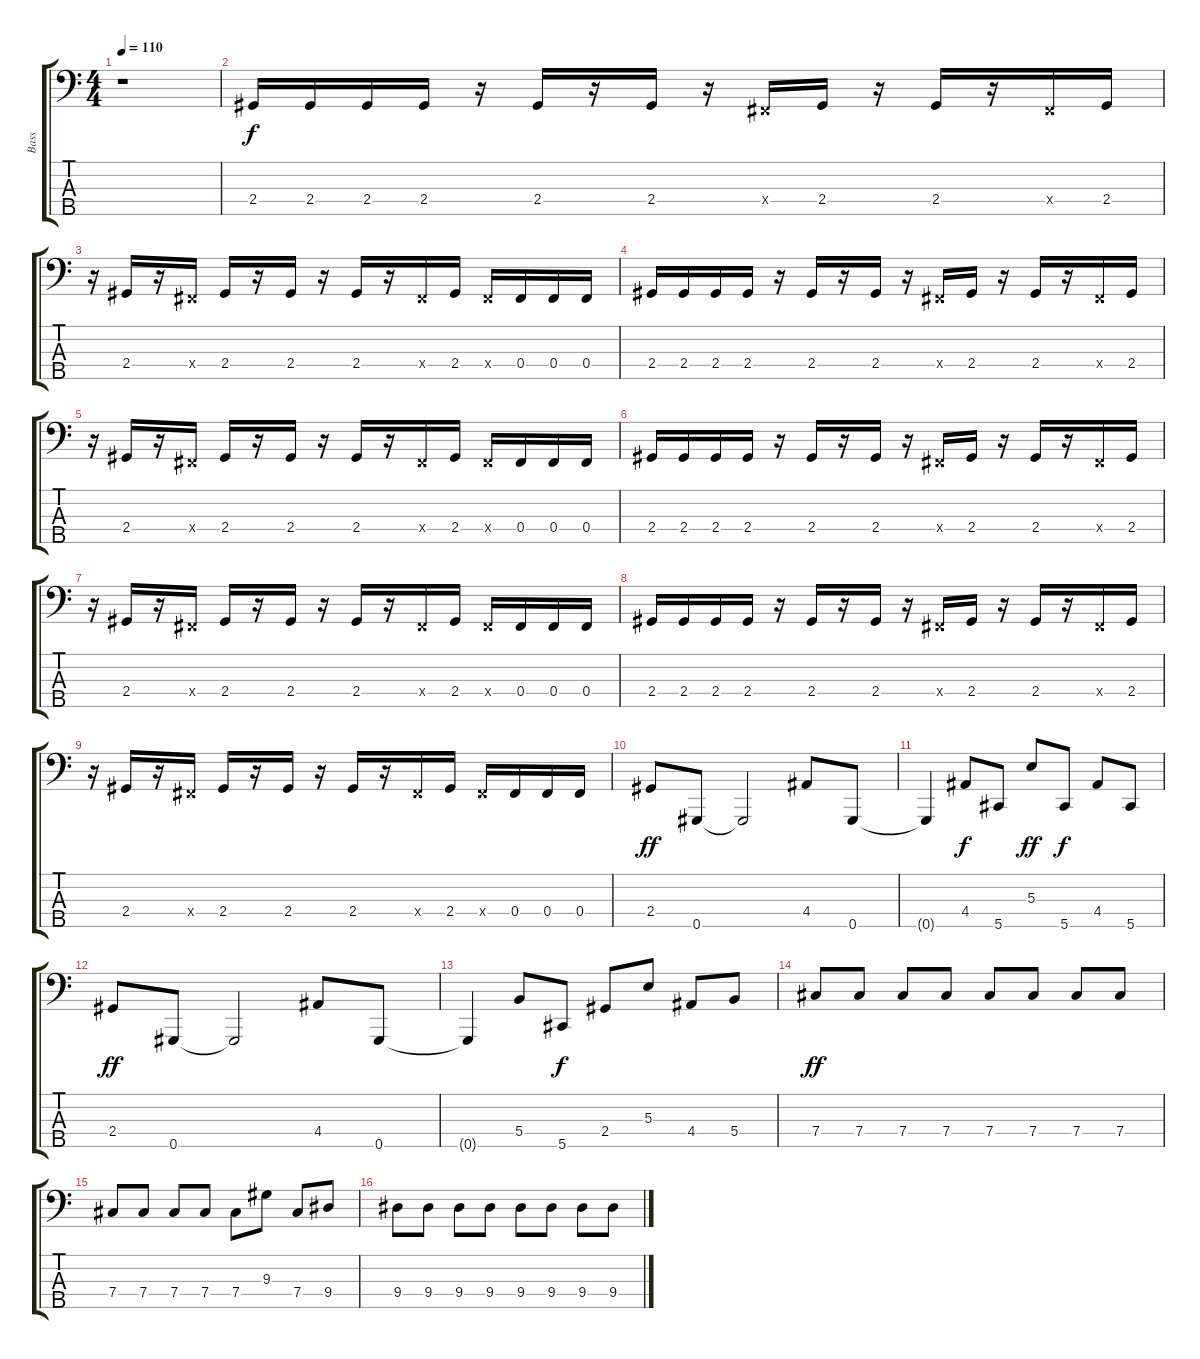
\track ("Bass" "Bass") {instrument electricbassfinger}
\staff {score tabs}
\tuning (A2 E2 B1 Gb1 Ab0) {hide}
\ts (4 4)
\tempo 110
\clef f4
\ks c
r.1{dy ff} |
2.4.16{dy f} 2.4.16 2.4.16 2.4.16 r.16 2.4.16 r.16 2.4.16 r.16 0.4{x}.16 2.4.16 r.16 2.4.16 r.16 0.4{x}.16 2.4.16 |
r.16 2.4.16 r.16 0.4{x}.16 2.4.16 r.16 2.4.16 r.16 2.4.16 r.16 0.4{x}.16 2.4.16 0.4{x}.16 0.4.16 0.4.16 0.4.16 |
2.4.16 2.4.16 2.4.16 2.4.16 r.16 2.4.16 r.16 2.4.16 r.16 0.4{x}.16 2.4.16 r.16 2.4.16 r.16 0.4{x}.16 2.4.16 |
r.16 2.4.16 r.16 0.4{x}.16 2.4.16 r.16 2.4.16 r.16 2.4.16 r.16 0.4{x}.16 2.4.16 0.4{x}.16 0.4.16 0.4.16 0.4.16 |
2.4.16 2.4.16 2.4.16 2.4.16 r.16 2.4.16 r.16 2.4.16 r.16 0.4{x}.16 2.4.16 r.16 2.4.16 r.16 0.4{x}.16 2.4.16 |
r.16 2.4.16 r.16 0.4{x}.16 2.4.16 r.16 2.4.16 r.16 2.4.16 r.16 0.4{x}.16 2.4.16 0.4{x}.16 0.4.16 0.4.16 0.4.16 |
2.4.16 2.4.16 2.4.16 2.4.16 r.16 2.4.16 r.16 2.4.16 r.16 0.4{x}.16 2.4.16 r.16 2.4.16 r.16 0.4{x}.16 2.4.16 |
r.16 2.4.16 r.16 0.4{x}.16 2.4.16 r.16 2.4.16 r.16 2.4.16 r.16 0.4{x}.16 2.4.16 0.4{x}.16 0.4.16 0.4.16 0.4.16 |
2.4.8{dy ff} 0.5.8 0.5{t}.2 4.4.8 0.5.8 |
0.5{t}.4 4.4.8{dy f} 5.5.8 5.3.8{dy ff} 5.5.8{dy f} 4.4.8 5.5.8 |
2.4.8{dy ff} 0.5.8 0.5{t}.2 4.4.8 0.5.8 |
0.5{t}.4 5.4.8 5.5.8{dy f} 2.4.8 5.3.8 4.4.8 5.4.8 |
7.4.8{dy ff} 7.4.8 7.4.8 7.4.8 7.4.8 7.4.8 7.4.8 7.4.8 |
7.4.8 7.4.8 7.4.8 7.4.8 7.4.8 9.3.8 7.4.8 9.4.8 |
9.4.8 9.4.8 9.4.8 9.4.8 9.4.8 9.4.8 9.4.8 9.4.8
